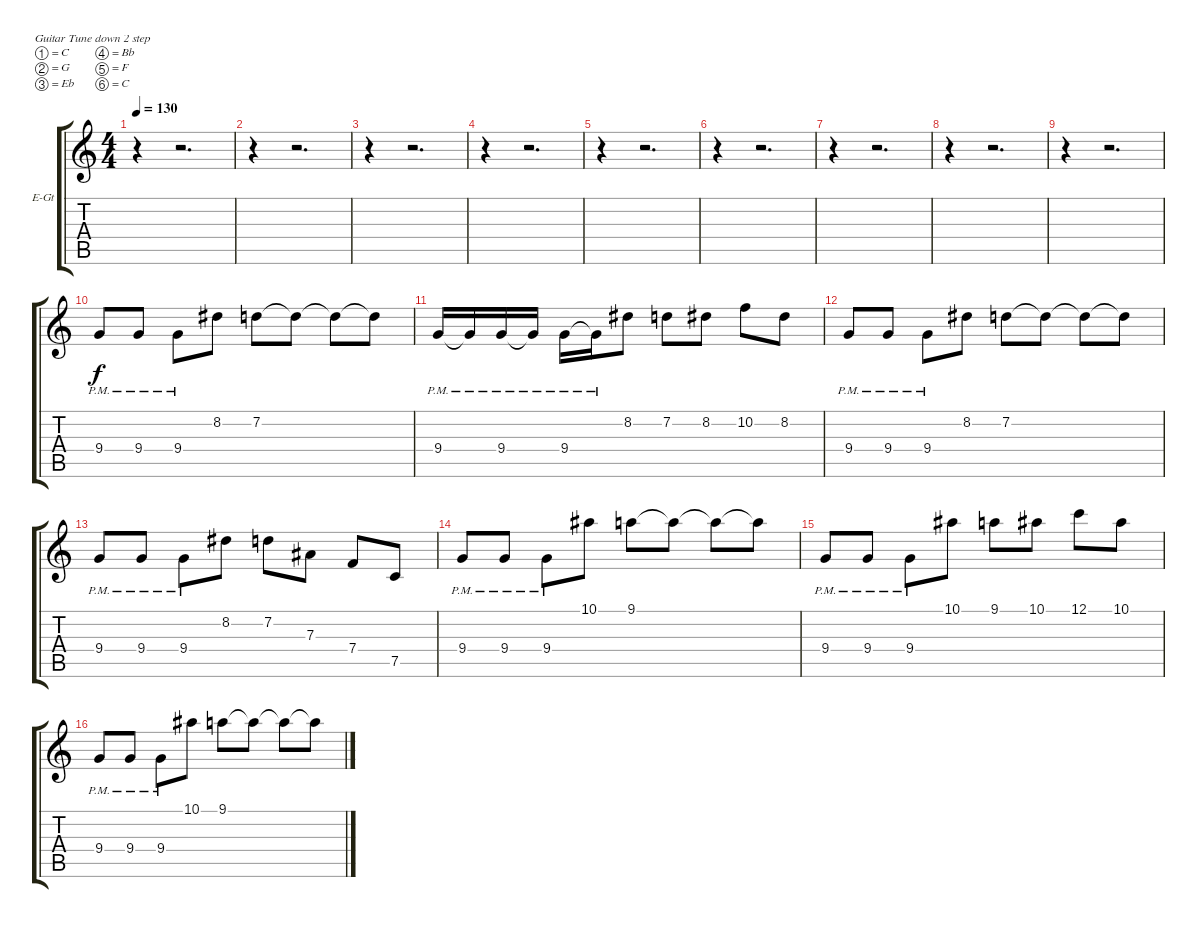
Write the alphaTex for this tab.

\defaultSystemsLayout 4
\bracketExtendMode groupsimilarinstruments
\firstSystemTrackNameOrientation horizontal
\otherSystemsTrackNameOrientation horizontal
\track ("Актава\\терция П" "E-Gt") {instrument distortionguitar}
\staff {score tabs}
\tuning (C4 G3 Eb3 Bb2 F2 C2)
\ts (4 4)
\tempo 130
\clef g2
\ks c
r.4{dy f} r.2{d} |
r.4 r.2{d} |
r.4 r.2{d} |
r.4 r.2{d} |
r.4 r.2{d} |
r.4 r.2{d} |
r.4 r.2{d} |
r.4 r.2{d} |
r.4 r.2{d} |
9.4{pm}.8 9.4{pm}.8 9.4{pm}.8 8.2.8 7.2.8 7.2{t}.8 7.2{t}.8 7.2{t}.8 |
9.4{pm}.16 9.4{pm t}.16 9.4{pm}.16 9.4{pm t}.16 9.4{pm}.16 9.4{pm t}.16 8.2.8 7.2.8 8.2.8 10.2.8 8.2.8 |
9.4{pm}.8 9.4{pm}.8 9.4{pm}.8 8.2.8 7.2.8 7.2{t}.8 7.2{t}.8 7.2{t}.8 |
9.4{pm}.8 9.4{pm}.8 9.4{pm}.8 8.2.8 7.2.8 7.3.8 7.4.8 7.5.8 |
9.4{pm}.8 9.4{pm}.8 9.4{pm}.8 10.1.8 9.1.8 9.1{t}.8 9.1{t}.8 9.1{t}.8 |
9.4{pm}.8 9.4{pm}.8 9.4{pm}.8 10.1.8 9.1.8 10.1.8 12.1.8 10.1.8 |
9.4{pm}.8 9.4{pm}.8 9.4{pm}.8 10.1.8 9.1.8 9.1{t}.8 9.1{t}.8 9.1{t}.8
